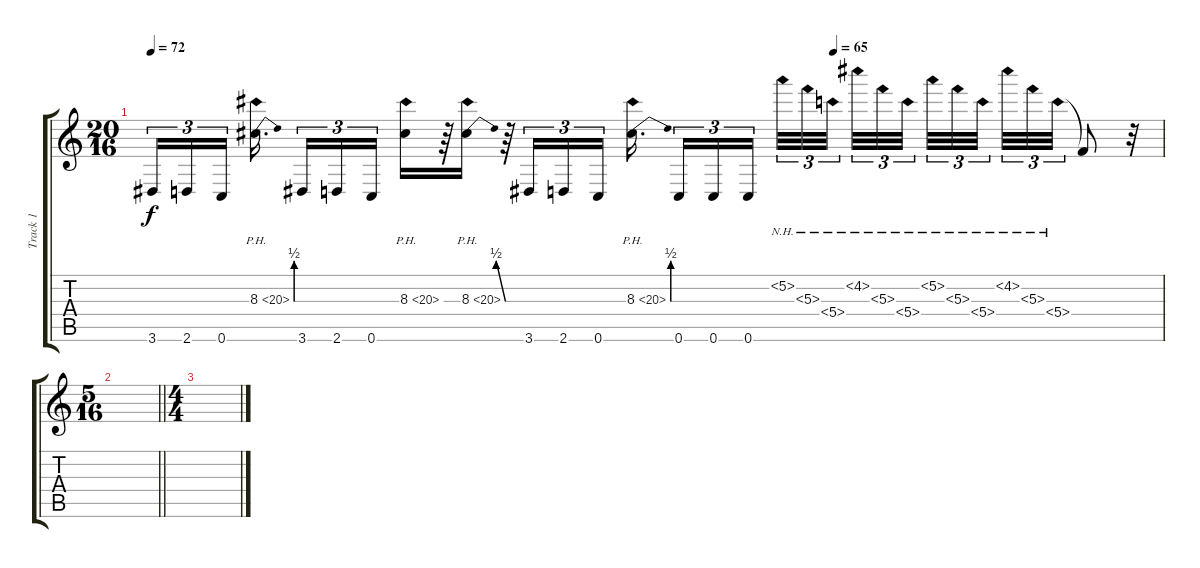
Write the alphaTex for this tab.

\track ("Track 1" "Track 1") {instrument overdrivenguitar}
\staff {score tabs}
\tuning (D4 A3 F3 C3 G2 C2) {hide}
\ts (20 16)
\tempo 72
\tempo (65 0.675)
\clef g2
\ks c
3.6.16{tu (3 2) dy f} 2.6.16{tu (3 2)} 0.6.16{tu (3 2)} 8.3{be (bend 0 0 60 2) ph 12}.16{d} 3.6.16{tu (3 2)} 2.6.16{tu (3 2)} 0.6.16{tu (3 2)} 8.3{ph 12}.16 r.64 8.3{be (bend 0 0 60 2) ph 12}.16 r.64 3.6.16{tu (3 2)} 2.6.16{tu (3 2)} 0.6.16{tu (3 2)} 8.3{be (bend 0 0 60 2) ph 12}.16{d} 0.6.16{tu (3 2)} 0.6.16{tu (3 2)} 0.6.16{tu (3 2)} 5.2{nh}.32{tu (3 2)} 5.3{nh}.32{tu (3 2)} 5.4{nh}.32{tu (3 2) beam splitsecondary} 4.2{nh}.32{tu (3 2)} 5.3{nh}.32{tu (3 2)} 5.4{nh}.32{tu (3 2) beam splitsecondary} 5.2{nh}.32{tu (3 2)} 5.3{nh}.32{tu (3 2)} 5.4{nh}.32{tu (3 2) beam splitsecondary} 4.2{nh}.32{tu (3 2)} 5.3{nh}.32{tu (3 2)} 5.4{nh}.32{tu (3 2)} 5.4{t}.8 r.32 |
\ts (5 16)
\barLineRight lightlight
|
\ts (4 4)
